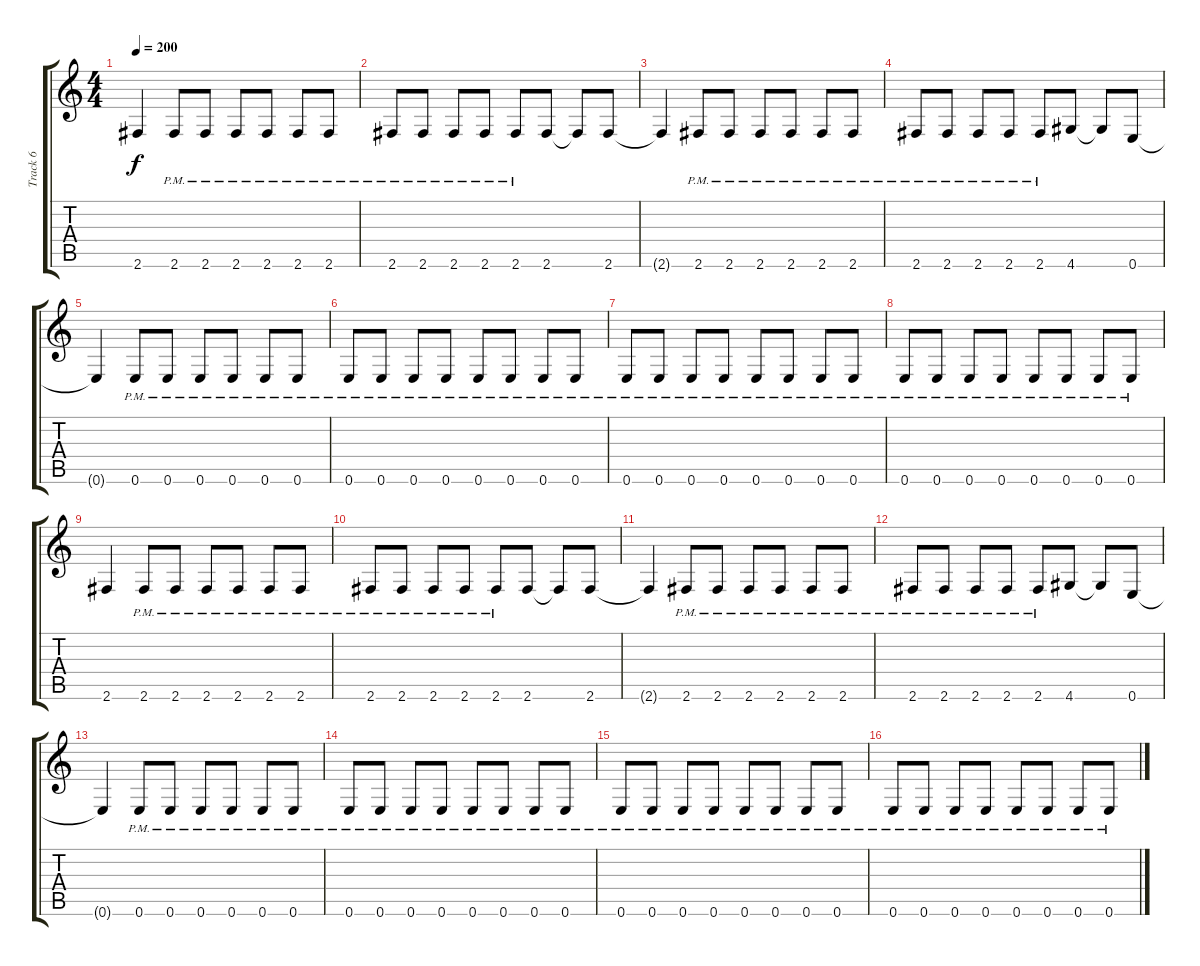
\track ("Track 6" "Track 6") {instrument distortionguitar}
\staff {score tabs}
\tuning (E4 B3 G3 D3 A2 E2) {hide}
\ts (4 4)
\tempo 200
\clef g2
\ks c
2.6.4{dy f} 2.6{pm}.8 2.6{pm}.8 2.6{pm}.8 2.6{pm}.8 2.6{pm}.8 2.6{pm}.8 |
2.6{pm}.8 2.6{pm}.8 2.6{pm}.8 2.6{pm}.8 2.6{pm}.8 2.6.8 2.6{t}.8 2.6.8 |
2.6{t}.4 2.6{pm}.8 2.6{pm}.8 2.6{pm}.8 2.6{pm}.8 2.6{pm}.8 2.6{pm}.8 |
2.6{pm}.8 2.6{pm}.8 2.6{pm}.8 2.6{pm}.8 2.6{pm}.8 4.6.8 4.6{t}.8 0.6.8 |
0.6{t}.4 0.6{pm}.8 0.6{pm}.8 0.6{pm}.8 0.6{pm}.8 0.6{pm}.8 0.6{pm}.8 |
0.6{pm}.8 0.6{pm}.8 0.6{pm}.8 0.6{pm}.8 0.6{pm}.8 0.6{pm}.8 0.6{pm}.8 0.6{pm}.8 |
0.6{pm}.8 0.6{pm}.8 0.6{pm}.8 0.6{pm}.8 0.6{pm}.8 0.6{pm}.8 0.6{pm}.8 0.6{pm}.8 |
0.6{pm}.8 0.6{pm}.8 0.6{pm}.8 0.6{pm}.8 0.6{pm}.8 0.6{pm}.8 0.6{pm}.8 0.6{pm}.8 |
2.6.4 2.6{pm}.8 2.6{pm}.8 2.6{pm}.8 2.6{pm}.8 2.6{pm}.8 2.6{pm}.8 |
2.6{pm}.8 2.6{pm}.8 2.6{pm}.8 2.6{pm}.8 2.6{pm}.8 2.6.8 2.6{t}.8 2.6.8 |
2.6{t}.4 2.6{pm}.8 2.6{pm}.8 2.6{pm}.8 2.6{pm}.8 2.6{pm}.8 2.6{pm}.8 |
2.6{pm}.8 2.6{pm}.8 2.6{pm}.8 2.6{pm}.8 2.6{pm}.8 4.6.8 4.6{t}.8 0.6.8 |
0.6{t}.4 0.6{pm}.8 0.6{pm}.8 0.6{pm}.8 0.6{pm}.8 0.6{pm}.8 0.6{pm}.8 |
0.6{pm}.8 0.6{pm}.8 0.6{pm}.8 0.6{pm}.8 0.6{pm}.8 0.6{pm}.8 0.6{pm}.8 0.6{pm}.8 |
0.6{pm}.8 0.6{pm}.8 0.6{pm}.8 0.6{pm}.8 0.6{pm}.8 0.6{pm}.8 0.6{pm}.8 0.6{pm}.8 |
0.6{pm}.8 0.6{pm}.8 0.6{pm}.8 0.6{pm}.8 0.6{pm}.8 0.6{pm}.8 0.6{pm}.8 0.6{pm}.8
